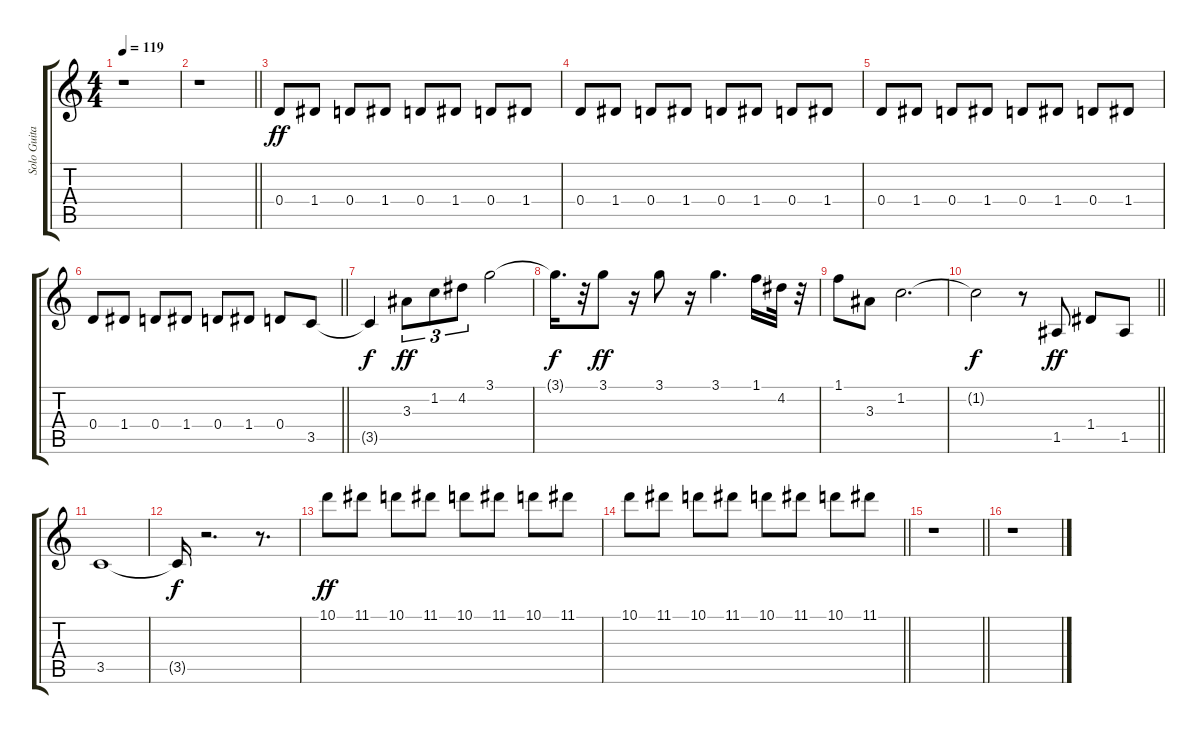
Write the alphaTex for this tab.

\track ("Solo Guitar" "Solo Guita") {instrument distortionguitar}
\staff {score tabs}
\tuning (E4 B3 G3 D3 A2 E2) {hide}
\ts (4 4)
\tempo 119
\clef g2
\ks c
r.1{dy ff} |
\barLineRight lightlight
r.1 |
0.4.8 1.4.8 0.4.8 1.4.8 0.4.8 1.4.8 0.4.8 1.4.8 |
0.4.8 1.4.8 0.4.8 1.4.8 0.4.8 1.4.8 0.4.8 1.4.8 |
0.4.8 1.4.8 0.4.8 1.4.8 0.4.8 1.4.8 0.4.8 1.4.8 |
\barLineRight lightlight
0.4.8 1.4.8 0.4.8 1.4.8 0.4.8 1.4.8 0.4.8 3.5.8 |
3.5{t}.4{dy f} 3.3.8{tu (3 2) dy ff} 1.2.8{tu (3 2)} 4.2.8{tu (3 2)} 3.1.2 |
3.1{t}.16{d dy f} r.32 3.1.8{dy ff} r.16 3.1.8 r.16 3.1.4{d} 1.1.16 4.2.32 r.32 |
1.1.8 3.3.8 1.2.2{d} |
\barLineRight lightlight
1.2{t}.2{dy f} r.8 1.5.8{dy ff} 1.4.8 1.5.8 |
3.5.1 |
3.5{t}.16{dy f} r.2{d} r.8{d} |
10.1.8{dy ff} 11.1.8 10.1.8 11.1.8 10.1.8 11.1.8 10.1.8 11.1.8 |
\barLineRight lightlight
10.1.8 11.1.8 10.1.8 11.1.8 10.1.8 11.1.8 10.1.8 11.1.8 |
\barLineRight lightlight
r.1 |
r.1
